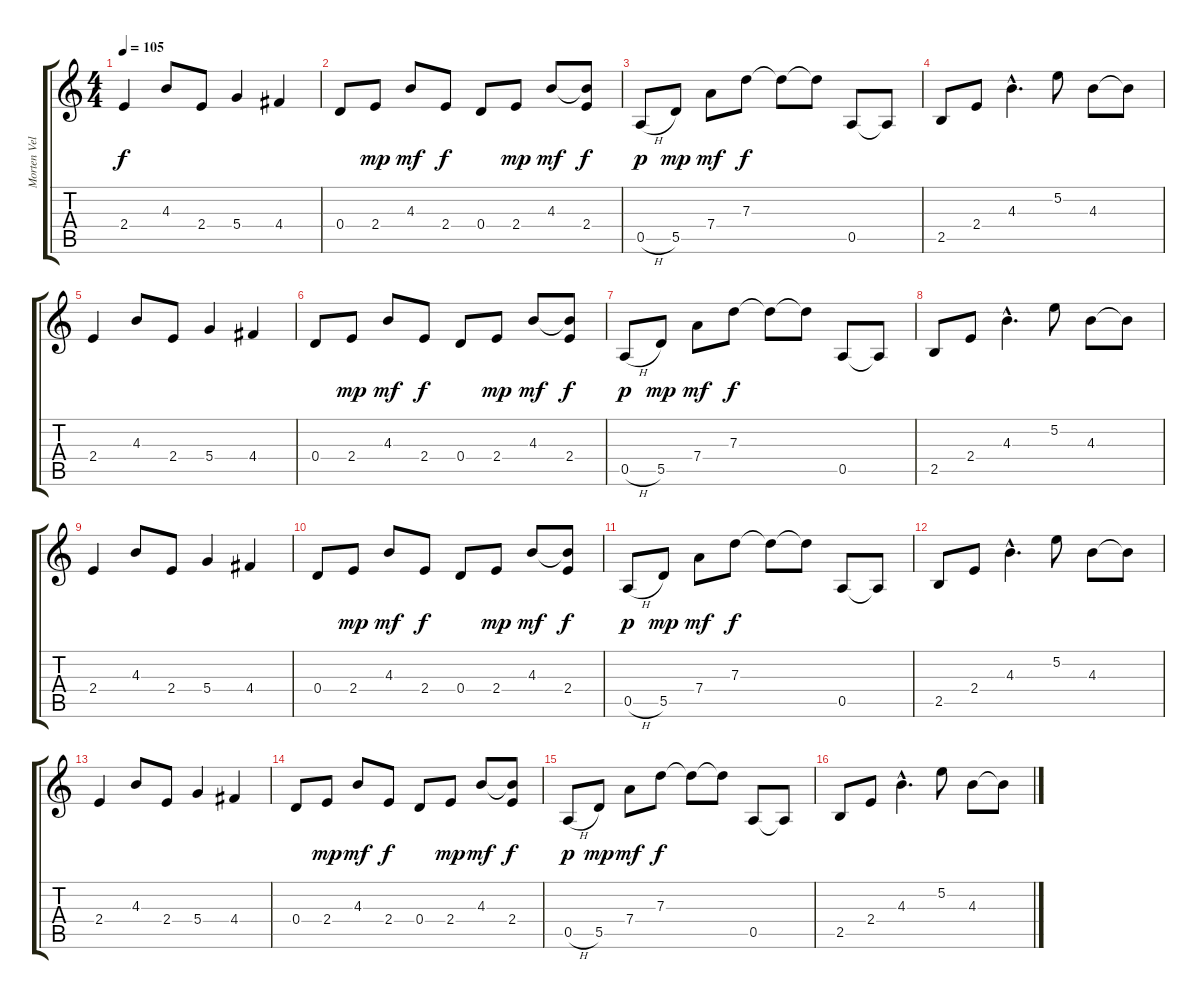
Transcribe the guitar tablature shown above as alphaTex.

\track ("Morten Veland" "Morten Vel") {instrument acousticguitarsteel}
\staff {score tabs}
\tuning (E4 B3 G3 D3 A2 E2) {hide}
\ts (4 4)
\tempo 105
\clef g2
\ks c
2.4.4{dy f} 4.3.8 2.4.8 5.4.4 4.4.4 |
0.4.8 2.4.8{dy mp} 4.3.8{dy mf} 2.4.8{dy f} 0.4.8 2.4.8{dy mp} 4.3.8{dy mf} (4.3{t} 2.4).8{dy f} |
0.5{h}.8{dy p} 5.5.8{dy mp} 7.4.8{dy mf} 7.3.8{dy f} 7.3{t}.8 7.3{t}.8 0.5.8 0.5{t}.8 |
2.5.8 2.4.8 4.3{hac}.4{d} 5.2.8 4.3.8 4.3{t}.8 |
2.4.4 4.3.8 2.4.8 5.4.4 4.4.4 |
0.4.8 2.4.8{dy mp} 4.3.8{dy mf} 2.4.8{dy f} 0.4.8 2.4.8{dy mp} 4.3.8{dy mf} (4.3{t} 2.4).8{dy f} |
0.5{h}.8{dy p} 5.5.8{dy mp} 7.4.8{dy mf} 7.3.8{dy f} 7.3{t}.8 7.3{t}.8 0.5.8 0.5{t}.8 |
2.5.8 2.4.8 4.3{hac}.4{d} 5.2.8 4.3.8 4.3{t}.8 |
2.4.4 4.3.8 2.4.8 5.4.4 4.4.4 |
0.4.8 2.4.8{dy mp} 4.3.8{dy mf} 2.4.8{dy f} 0.4.8 2.4.8{dy mp} 4.3.8{dy mf} (4.3{t} 2.4).8{dy f} |
0.5{h}.8{dy p} 5.5.8{dy mp} 7.4.8{dy mf} 7.3.8{dy f} 7.3{t}.8 7.3{t}.8 0.5.8 0.5{t}.8 |
2.5.8 2.4.8 4.3{hac}.4{d} 5.2.8 4.3.8 4.3{t}.8 |
2.4.4 4.3.8 2.4.8 5.4.4 4.4.4 |
0.4.8 2.4.8{dy mp} 4.3.8{dy mf} 2.4.8{dy f} 0.4.8 2.4.8{dy mp} 4.3.8{dy mf} (4.3{t} 2.4).8{dy f} |
0.5{h}.8{dy p} 5.5.8{dy mp} 7.4.8{dy mf} 7.3.8{dy f} 7.3{t}.8 7.3{t}.8 0.5.8 0.5{t}.8 |
2.5.8 2.4.8 4.3{hac}.4{d} 5.2.8 4.3.8 4.3{t}.8
